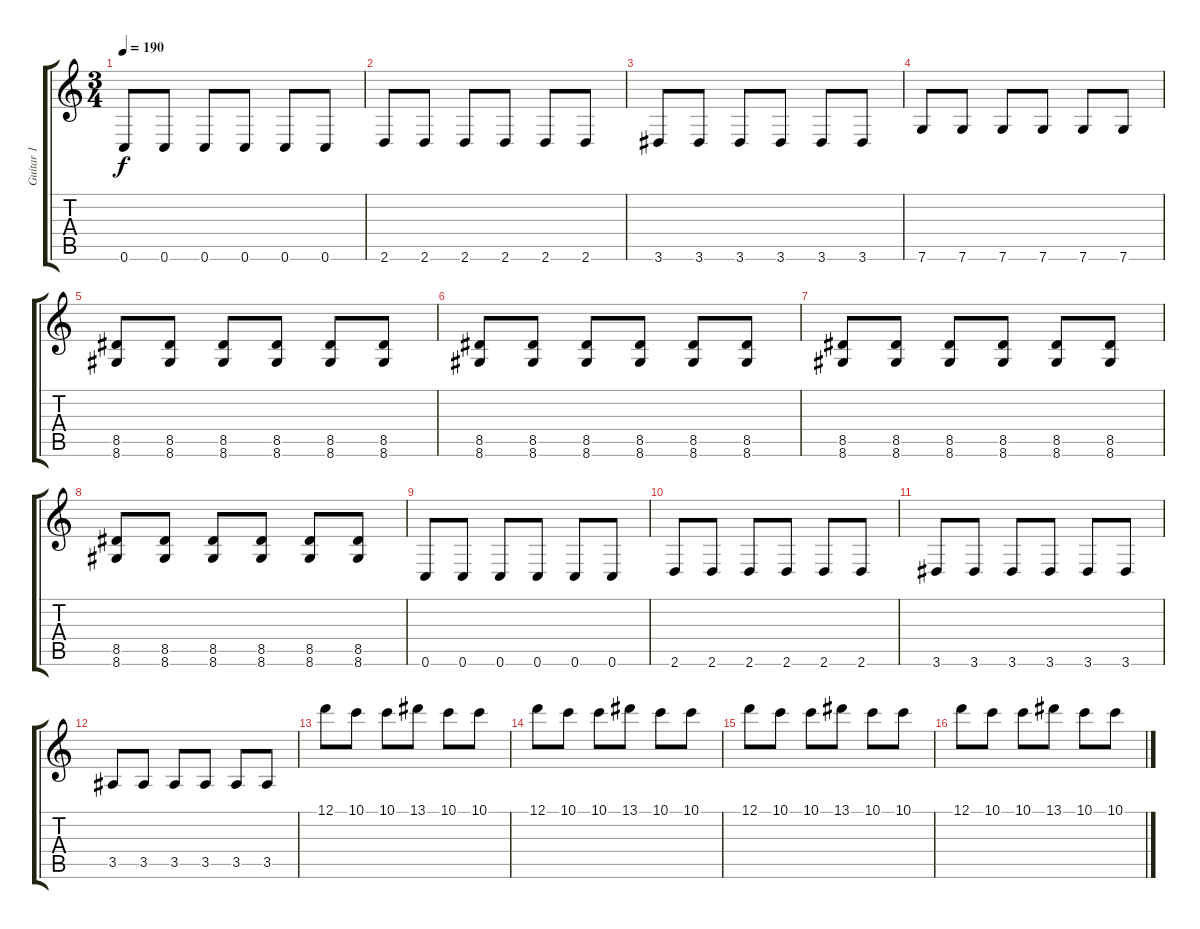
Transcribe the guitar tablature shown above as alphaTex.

\track ("Guitar 1" "Guitar 1") {instrument distortionguitar}
\staff {score tabs}
\tuning (D4 A3 F3 C3 G2 C2) {hide}
\ts (3 4)
\tempo 190
\clef g2
\ks c
0.6.8{dy f volume 13} 0.6.8 0.6.8 0.6.8 0.6.8 0.6.8 |
2.6.8 2.6.8 2.6.8 2.6.8 2.6.8 2.6.8 |
3.6.8 3.6.8 3.6.8 3.6.8 3.6.8 3.6.8 |
7.6.8 7.6.8 7.6.8 7.6.8 7.6.8 7.6.8 |
(8.5 8.6).8 (8.5 8.6).8 (8.5 8.6).8 (8.5 8.6).8 (8.5 8.6).8 (8.5 8.6).8 |
(8.5 8.6).8 (8.5 8.6).8 (8.5 8.6).8 (8.5 8.6).8 (8.5 8.6).8 (8.5 8.6).8 |
(8.5 8.6).8 (8.5 8.6).8 (8.5 8.6).8 (8.5 8.6).8 (8.5 8.6).8 (8.5 8.6).8 |
(8.5 8.6).8 (8.5 8.6).8 (8.5 8.6).8 (8.5 8.6).8 (8.5 8.6).8 (8.5 8.6).8 |
0.6.8 0.6.8 0.6.8 0.6.8 0.6.8 0.6.8 |
2.6.8 2.6.8 2.6.8 2.6.8 2.6.8 2.6.8 |
3.6.8 3.6.8 3.6.8 3.6.8 3.6.8 3.6.8 |
3.5.8 3.5.8 3.5.8 3.5.8 3.5.8 3.5.8 |
12.1.8{balance 8} 10.1.8 10.1.8 13.1.8 10.1.8 10.1.8 |
12.1.8 10.1.8 10.1.8 13.1.8 10.1.8 10.1.8 |
12.1.8 10.1.8 10.1.8 13.1.8 10.1.8 10.1.8 |
12.1.8 10.1.8 10.1.8 13.1.8 10.1.8 10.1.8
